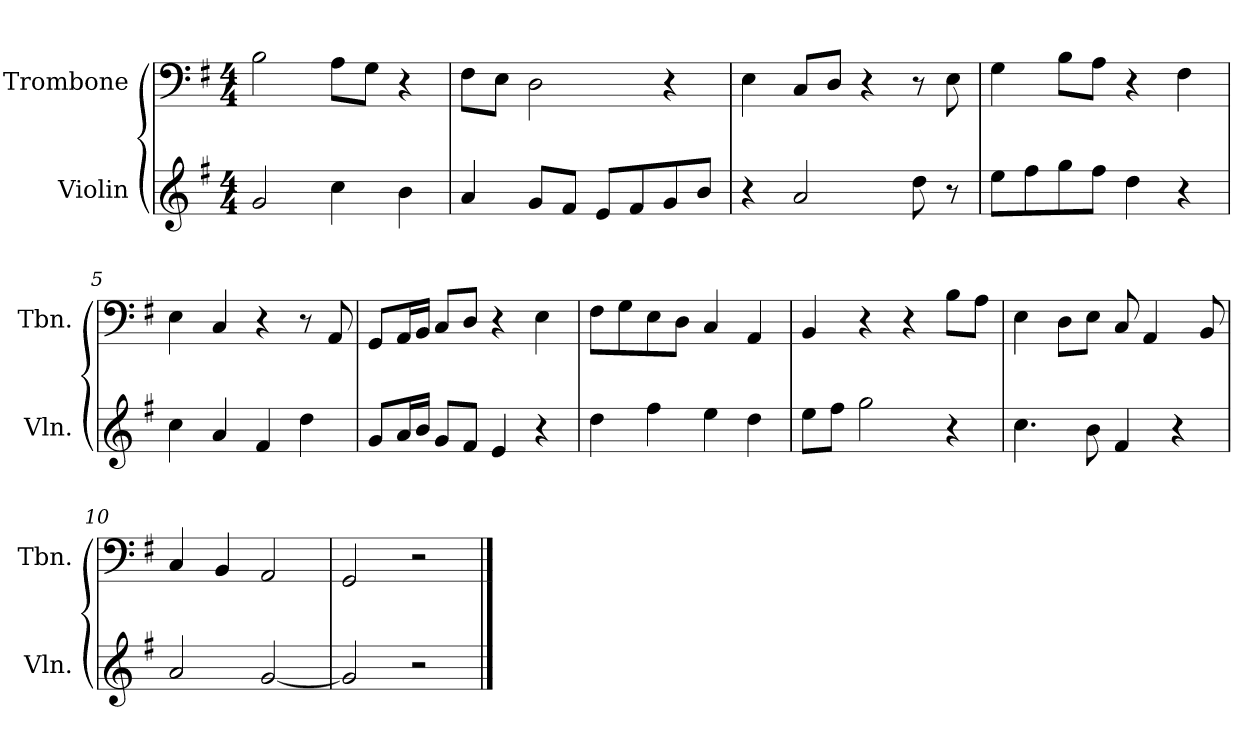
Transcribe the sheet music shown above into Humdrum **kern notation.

**kern	**kern
*part2	*part1
*staff2	*staff1
*I"Violin	*I"Trombone
*I'Vln.	*I'Tbn.
*clefG2	*clefF4
*k[f#]	*k[f#]
*G:	*G:
*M4/4	*M4/4
=1	=1
2g/	2B\
4cc\	8A\L
.	8G\J
4b\	4r
=2	=2
4a/	8F#\L
.	8E\J
8g/L	2D\
8f#/J	.
8e/L	.
8f#/	.
8g/	4r
8b/J	.
=3	=3
4r	4E\
2a/	8C/L
.	8D/J
.	4r
8dd\	8r
8r	8E\
=4	=4
8ee\L	4G\
8ff#\	.
8gg\	8B\L
8ff#\J	8A\J
4dd\	4r
4r	4F#\
!!LO:LB:g=z
=5	=5
4cc\	4E\
4a/	4C/
4f#/	4r
4dd\	8r
.	8AA/
=6	=6
8g/L	8GG/L
16a/L	16AA/L
16b/JJ	16BB/JJ
8g/L	8C/L
8f#/J	8D/J
4e/	4r
4r	4E\
=7	=7
4dd\	8F#\L
.	8G\
4ff#\	8E\
.	8D\J
4ee\	4C/
4dd\	4AA/
=8	=8
8ee\L	4BB/
8ff#\J	.
2gg\	4r
.	4r
4r	8B\L
.	8A\J
!!LO:LB:g=z
=9	=9
4.cc\	4E\
.	8D\L
8b\	8E\J
4f#/	8C/
.	4AA/
4r	.
.	8BB/
=10	=10
2a/	4C/
.	4BB/
[2g/	2AA/
=11	=11
2g/]	2GG/
2r	2r
==	==
*-	*-
